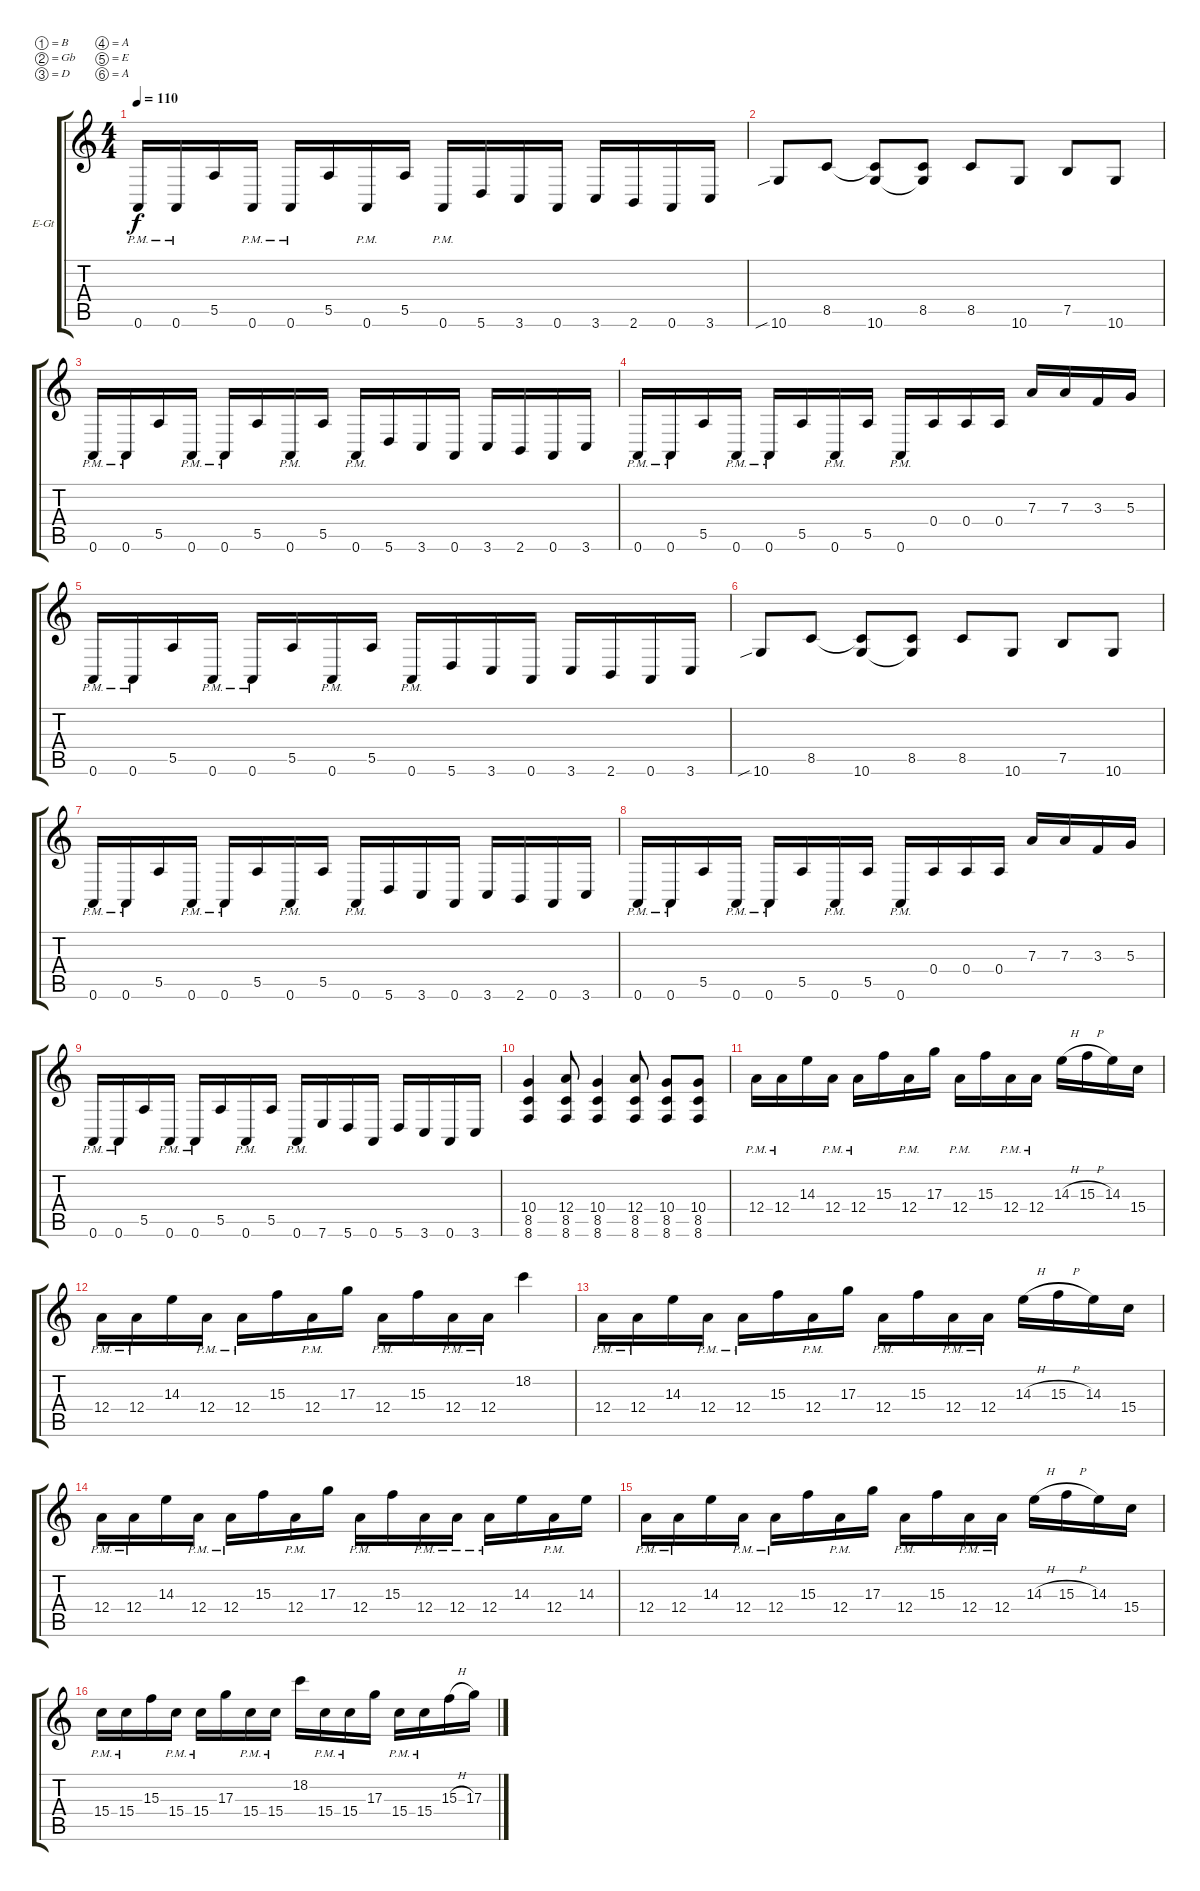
\defaultSystemsLayout 4
\bracketExtendMode groupsimilarinstruments
\firstSystemTrackNameOrientation horizontal
\otherSystemsTrackNameOrientation horizontal
\track ("Left Guitar " "E-Gt") {instrument distortionguitar}
\staff {score tabs}
\tuning (B3 Gb3 D3 A2 E2 A1)
\ts (4 4)
\tempo 110
\clef g2
\ks c
0.6{pm}.16{dy f} 0.6{pm}.16 5.5.16 0.6{pm}.16 0.6{pm}.16 5.5.16 0.6{pm}.16 5.5.16 0.6{pm}.16 5.6.16 3.6.16 0.6.16 3.6.16 2.6.16 0.6.16 3.6.16 |
10.6{sib}.8 8.5.8 (10.6 8.5{t}).8 (8.5 10.6{t}).8 8.5.8 10.6.8 7.5.8 10.6.8 |
0.6{pm}.16 0.6{pm}.16 5.5.16 0.6{pm}.16 0.6{pm}.16 5.5.16 0.6{pm}.16 5.5.16 0.6{pm}.16 5.6.16 3.6.16 0.6.16 3.6.16 2.6.16 0.6.16 3.6.16 |
0.6{pm}.16 0.6{pm}.16 5.5.16 0.6{pm}.16 0.6{pm}.16 5.5.16 0.6{pm}.16 5.5.16 0.6{pm}.16 0.4.16 0.4.16 0.4.16 7.3.16 7.3.16 3.3.16 5.3.16 |
0.6{pm}.16 0.6{pm}.16 5.5.16 0.6{pm}.16 0.6{pm}.16 5.5.16 0.6{pm}.16 5.5.16 0.6{pm}.16 5.6.16 3.6.16 0.6.16 3.6.16 2.6.16 0.6.16 3.6.16 |
10.6{sib}.8 8.5.8 (10.6 8.5{t}).8 (8.5 10.6{t}).8 8.5.8 10.6.8 7.5.8 10.6.8 |
0.6{pm}.16 0.6{pm}.16 5.5.16 0.6{pm}.16 0.6{pm}.16 5.5.16 0.6{pm}.16 5.5.16 0.6{pm}.16 5.6.16 3.6.16 0.6.16 3.6.16 2.6.16 0.6.16 3.6.16 |
0.6{pm}.16 0.6{pm}.16 5.5.16 0.6{pm}.16 0.6{pm}.16 5.5.16 0.6{pm}.16 5.5.16 0.6{pm}.16 0.4.16 0.4.16 0.4.16 7.3.16 7.3.16 3.3.16 5.3.16 |
0.6{pm}.16 0.6{pm}.16 5.5.16 0.6{pm}.16 0.6{pm}.16 5.5.16 0.6{pm}.16 5.5.16 0.6{pm}.16 7.6.16 5.6.16 0.6.16 5.6.16 3.6.16 0.6.16 3.6.16 |
(8.6 8.5 10.4).4 (8.6 8.5 12.4).8 (8.6 8.5 10.4).4 (8.6 8.5 12.4).8 (8.6 8.5 10.4).8 (8.6 8.5 10.4).8 |
12.4{pm}.16 12.4{pm}.16 14.3.16 12.4{pm}.16 12.4{pm}.16 15.3.16 12.4{pm}.16 17.3.16 12.4{pm}.16 15.3.16 12.4{pm}.16 12.4{pm}.16 14.3{h}.16 15.3{h}.16 14.3.16 15.4.16 |
12.4{pm}.16 12.4{pm}.16 14.3.16 12.4{pm}.16 12.4{pm}.16 15.3.16 12.4{pm}.16 17.3.16 12.4{pm}.16 15.3.16 12.4{pm}.16 12.4{pm}.16 18.2.4 |
12.4{pm}.16 12.4{pm}.16 14.3.16 12.4{pm}.16 12.4{pm}.16 15.3.16 12.4{pm}.16 17.3.16 12.4{pm}.16 15.3.16 12.4{pm}.16 12.4{pm}.16 14.3{h}.16 15.3{h}.16 14.3.16 15.4.16 |
12.4{pm}.16 12.4{pm}.16 14.3.16 12.4{pm}.16 12.4{pm}.16 15.3.16 12.4{pm}.16 17.3.16 12.4{pm}.16 15.3.16 12.4{pm}.16 12.4{pm}.16 12.4{pm}.16 14.3.16 12.4{pm}.16 14.3.16 |
12.4{pm}.16 12.4{pm}.16 14.3.16 12.4{pm}.16 12.4{pm}.16 15.3.16 12.4{pm}.16 17.3.16 12.4{pm}.16 15.3.16 12.4{pm}.16 12.4{pm}.16 14.3{h}.16 15.3{h}.16 14.3.16 15.4.16 |
15.4{pm}.16 15.4{pm}.16 15.3.16 15.4{pm}.16 15.4{pm}.16 17.3.16 15.4{pm}.16 15.4{pm}.16 18.2.16 15.4{pm}.16 15.4{pm}.16 17.3.16 15.4{pm}.16 15.4{pm}.16 15.3{h}.16 17.3.16
